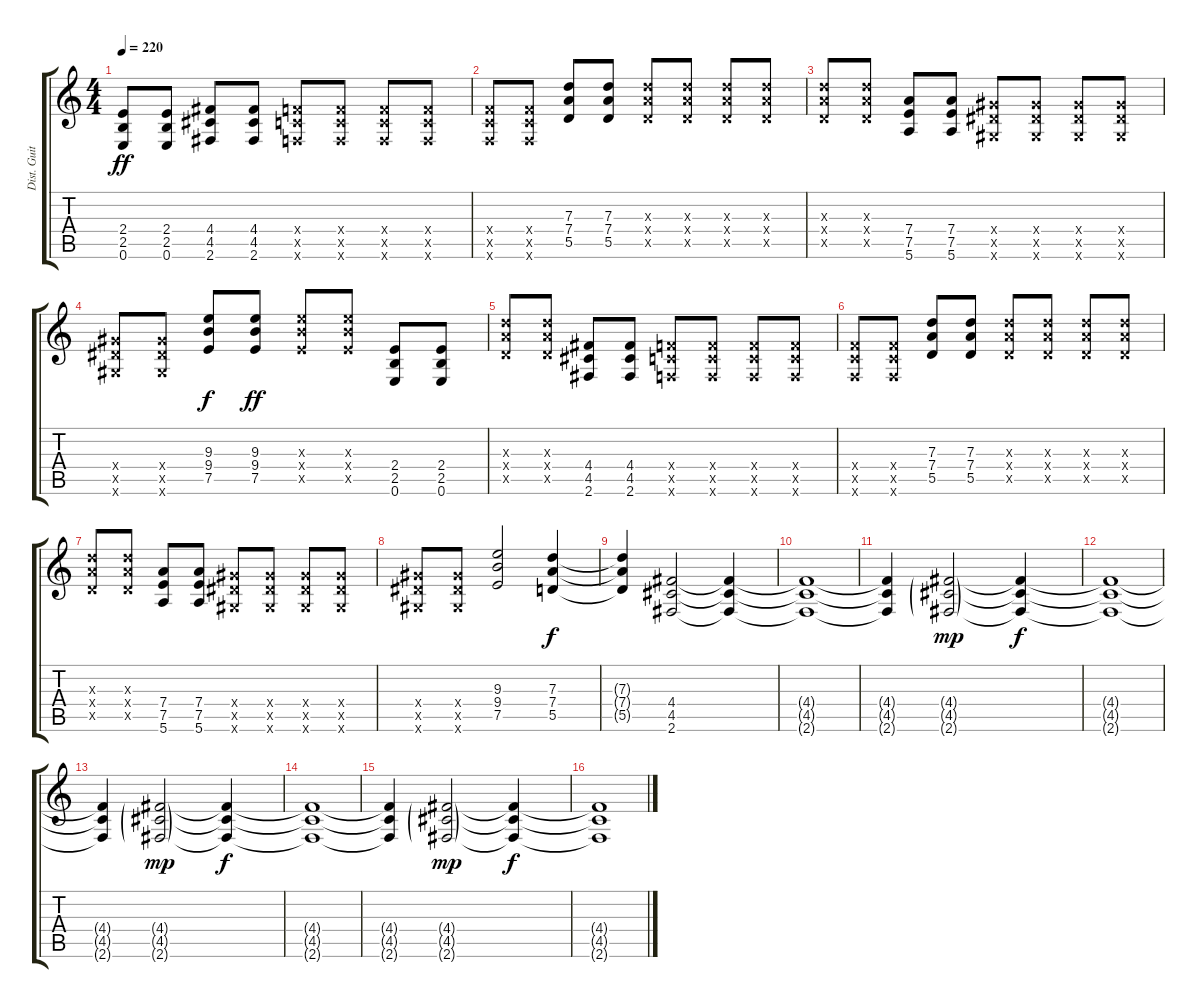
\track ("Dist. Guitar 2" "Dist. Guit") {instrument distortionguitar}
\staff {score tabs}
\tuning (E4 B3 G3 D3 A2 E2) {hide}
\ts (4 4)
\tempo 220
\clef g2
\ks c
(2.4 2.5 0.6).8{dy ff} (2.4 2.5 0.6).8 (4.4 4.5 2.6).8 (4.4 4.5 2.6).8 (3.4{x} 3.5{x} 1.6{x}).8 (3.4{x} 3.5{x} 1.6{x}).8 (3.4{x} 3.5{x} 1.6{x}).8 (3.4{x} 3.5{x} 1.6{x}).8 |
(3.4{x} 3.5{x} 1.6{x}).8 (3.4{x} 3.5{x} 1.6{x}).8 (7.3 7.4 5.5).8 (7.3 7.4 5.5).8 (7.3{x} 7.4{x} 5.5{x}).8 (7.3{x} 7.4{x} 5.5{x}).8 (7.3{x} 7.4{x} 5.5{x}).8 (7.3{x} 7.4{x} 5.5{x}).8 |
(7.3{x} 7.4{x} 5.5{x}).8 (7.3{x} 7.4{x} 5.5{x}).8 (7.4 7.5 5.6).8 (7.4 7.5 5.6).8 (6.4{x} 6.5{x} 4.6{x}).8 (6.4{x} 6.5{x} 4.6{x}).8 (6.4{x} 6.5{x} 4.6{x}).8 (6.4{x} 6.5{x} 4.6{x}).8 |
(6.4{x} 6.5{x} 4.6{x}).8 (6.4{x} 6.5{x} 4.6{x}).8 (9.3 9.4 7.5).8{dy f} (9.3 9.4 7.5).8{dy ff} (9.3{x} 9.4{x} 7.5{x}).8 (9.3{x} 9.4{x} 7.5{x}).8 (2.4 2.5 0.6).8 (2.4 2.5 0.6).8 |
(7.3{x} 7.4{x} 5.5{x}).8 (7.3{x} 7.4{x} 5.5{x}).8 (4.4 4.5 2.6).8 (4.4 4.5 2.6).8 (3.4{x} 3.5{x} 1.6{x}).8 (3.4{x} 3.5{x} 1.6{x}).8 (3.4{x} 3.5{x} 1.6{x}).8 (3.4{x} 3.5{x} 1.6{x}).8 |
(3.4{x} 3.5{x} 1.6{x}).8 (3.4{x} 3.5{x} 1.6{x}).8 (7.3 7.4 5.5).8 (7.3 7.4 5.5).8 (7.3{x} 7.4{x} 5.5{x}).8 (7.3{x} 7.4{x} 5.5{x}).8 (7.3{x} 7.4{x} 5.5{x}).8 (7.3{x} 7.4{x} 5.5{x}).8 |
(7.3{x} 7.4{x} 5.5{x}).8 (7.3{x} 7.4{x} 5.5{x}).8 (7.4 7.5 5.6).8 (7.4 7.5 5.6).8 (6.4{x} 6.5{x} 4.6{x}).8 (6.4{x} 6.5{x} 4.6{x}).8 (6.4{x} 6.5{x} 4.6{x}).8 (6.4{x} 6.5{x} 4.6{x}).8 |
(6.4{x} 6.5{x} 4.6{x}).8 (6.4{x} 6.5{x} 4.6{x}).8 (9.3 9.4 7.5).2 (7.3 7.4 5.5).4{dy f} |
(7.3{t} 7.4{t} 5.5{t}).4 (4.4 4.5 2.6).2 (4.4{t} 4.5{t} 2.6{t}).4 |
(4.4{t} 4.5{t} 2.6{t}).1 |
(4.4{t} 4.5{t} 2.6{t}).4 (4.4{g} 4.5{g} 2.6{g}).2{dy mp} (4.4{t} 4.5{t} 2.6{t}).4{dy f} |
(4.4{t} 4.5{t} 2.6{t}).1 |
(4.4{t} 4.5{t} 2.6{t}).4 (4.4{g} 4.5{g} 2.6{g}).2{dy mp} (4.4{t} 4.5{t} 2.6{t}).4{dy f} |
(4.4{t} 4.5{t} 2.6{t}).1 |
(4.4{t} 4.5{t} 2.6{t}).4 (4.4{g} 4.5{g} 2.6{g}).2{dy mp} (4.4{t} 4.5{t} 2.6{t}).4{dy f} |
(4.4{t} 4.5{t} 2.6{t}).1
